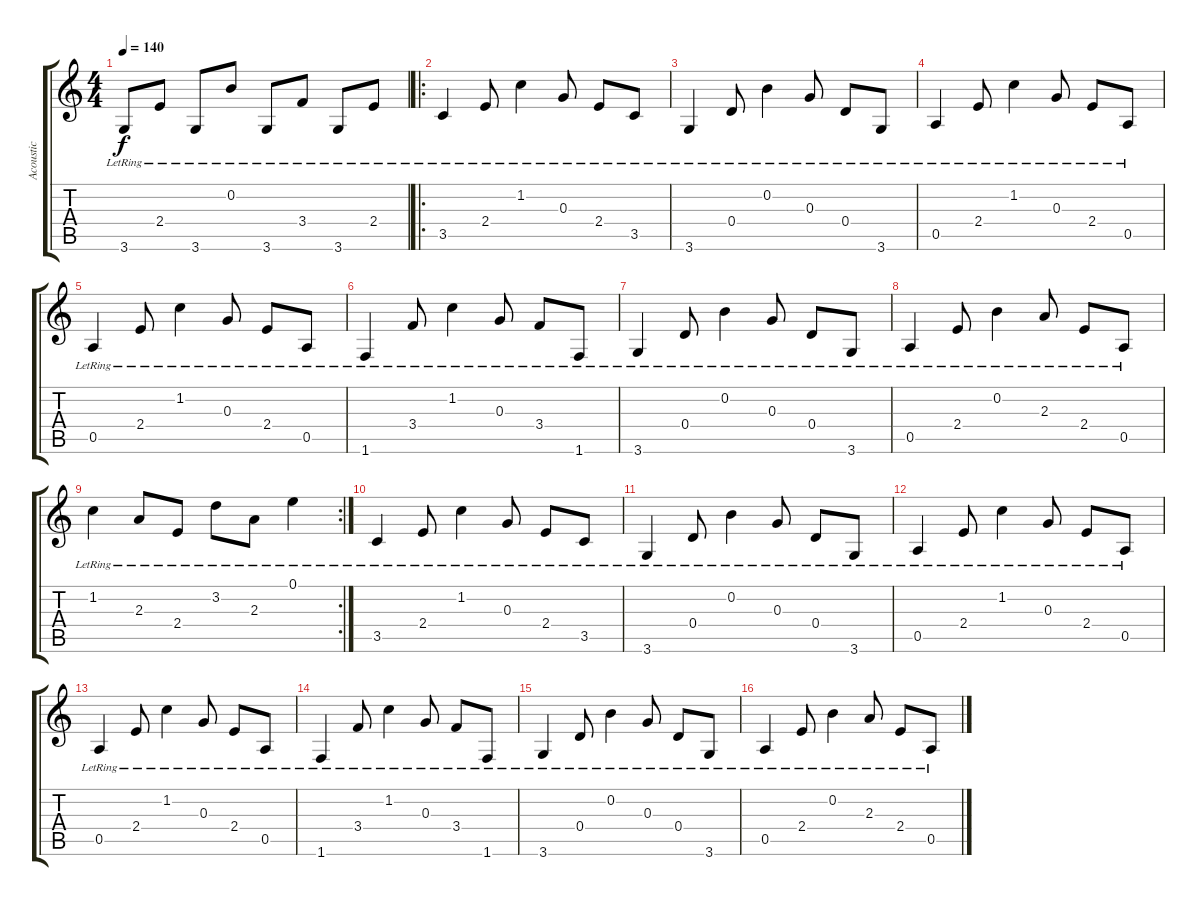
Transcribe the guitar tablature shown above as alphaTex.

\track ("Acoustic" "Acoustic") {instrument acousticguitarsteel}
\staff {score tabs}
\tuning (E4 B3 G3 D3 A2 E2) {hide}
\ts (4 4)
\tempo 140
\clef g2
\ks c
3.6{lr}.8{dy f} 2.4{lr}.8 3.6{lr}.8 0.2{lr}.8 3.6{lr}.8 3.4{lr}.8 3.6{lr}.8 2.4{lr}.8 |
\ro
3.5{lr}.4 2.4{lr}.8 1.2{lr}.4 0.3{lr}.8 2.4{lr}.8 3.5{lr}.8 |
3.6{lr}.4 0.4{lr}.8 0.2{lr}.4 0.3{lr}.8 0.4{lr}.8 3.6{lr}.8 |
0.5{lr}.4 2.4{lr}.8 1.2{lr}.4 0.3{lr}.8 2.4{lr}.8 0.5{lr}.8 |
0.5{lr}.4 2.4{lr}.8 1.2{lr}.4 0.3{lr}.8 2.4{lr}.8 0.5{lr}.8 |
1.6{lr}.4 3.4{lr}.8 1.2{lr}.4 0.3{lr}.8 3.4{lr}.8 1.6{lr}.8 |
3.6{lr}.4 0.4{lr}.8 0.2{lr}.4 0.3{lr}.8 0.4{lr}.8 3.6{lr}.8 |
0.5{lr}.4 2.4{lr}.8 0.2{lr}.4 2.3{lr}.8 2.4{lr}.8 0.5{lr}.8 |
\rc 2
1.2{lr}.4 2.3{lr}.8 2.4{lr}.8 3.2{lr}.8 2.3{lr}.8 0.1{lr}.4 |
3.5{lr}.4 2.4{lr}.8 1.2{lr}.4 0.3{lr}.8 2.4{lr}.8 3.5{lr}.8 |
3.6{lr}.4 0.4{lr}.8 0.2{lr}.4 0.3{lr}.8 0.4{lr}.8 3.6{lr}.8 |
0.5{lr}.4 2.4{lr}.8 1.2{lr}.4 0.3{lr}.8 2.4{lr}.8 0.5{lr}.8 |
0.5{lr}.4 2.4{lr}.8 1.2{lr}.4 0.3{lr}.8 2.4{lr}.8 0.5{lr}.8 |
1.6{lr}.4 3.4{lr}.8 1.2{lr}.4 0.3{lr}.8 3.4{lr}.8 1.6{lr}.8 |
3.6{lr}.4 0.4{lr}.8 0.2{lr}.4 0.3{lr}.8 0.4{lr}.8 3.6{lr}.8 |
0.5{lr}.4 2.4{lr}.8 0.2{lr}.4 2.3{lr}.8 2.4{lr}.8 0.5{lr}.8
